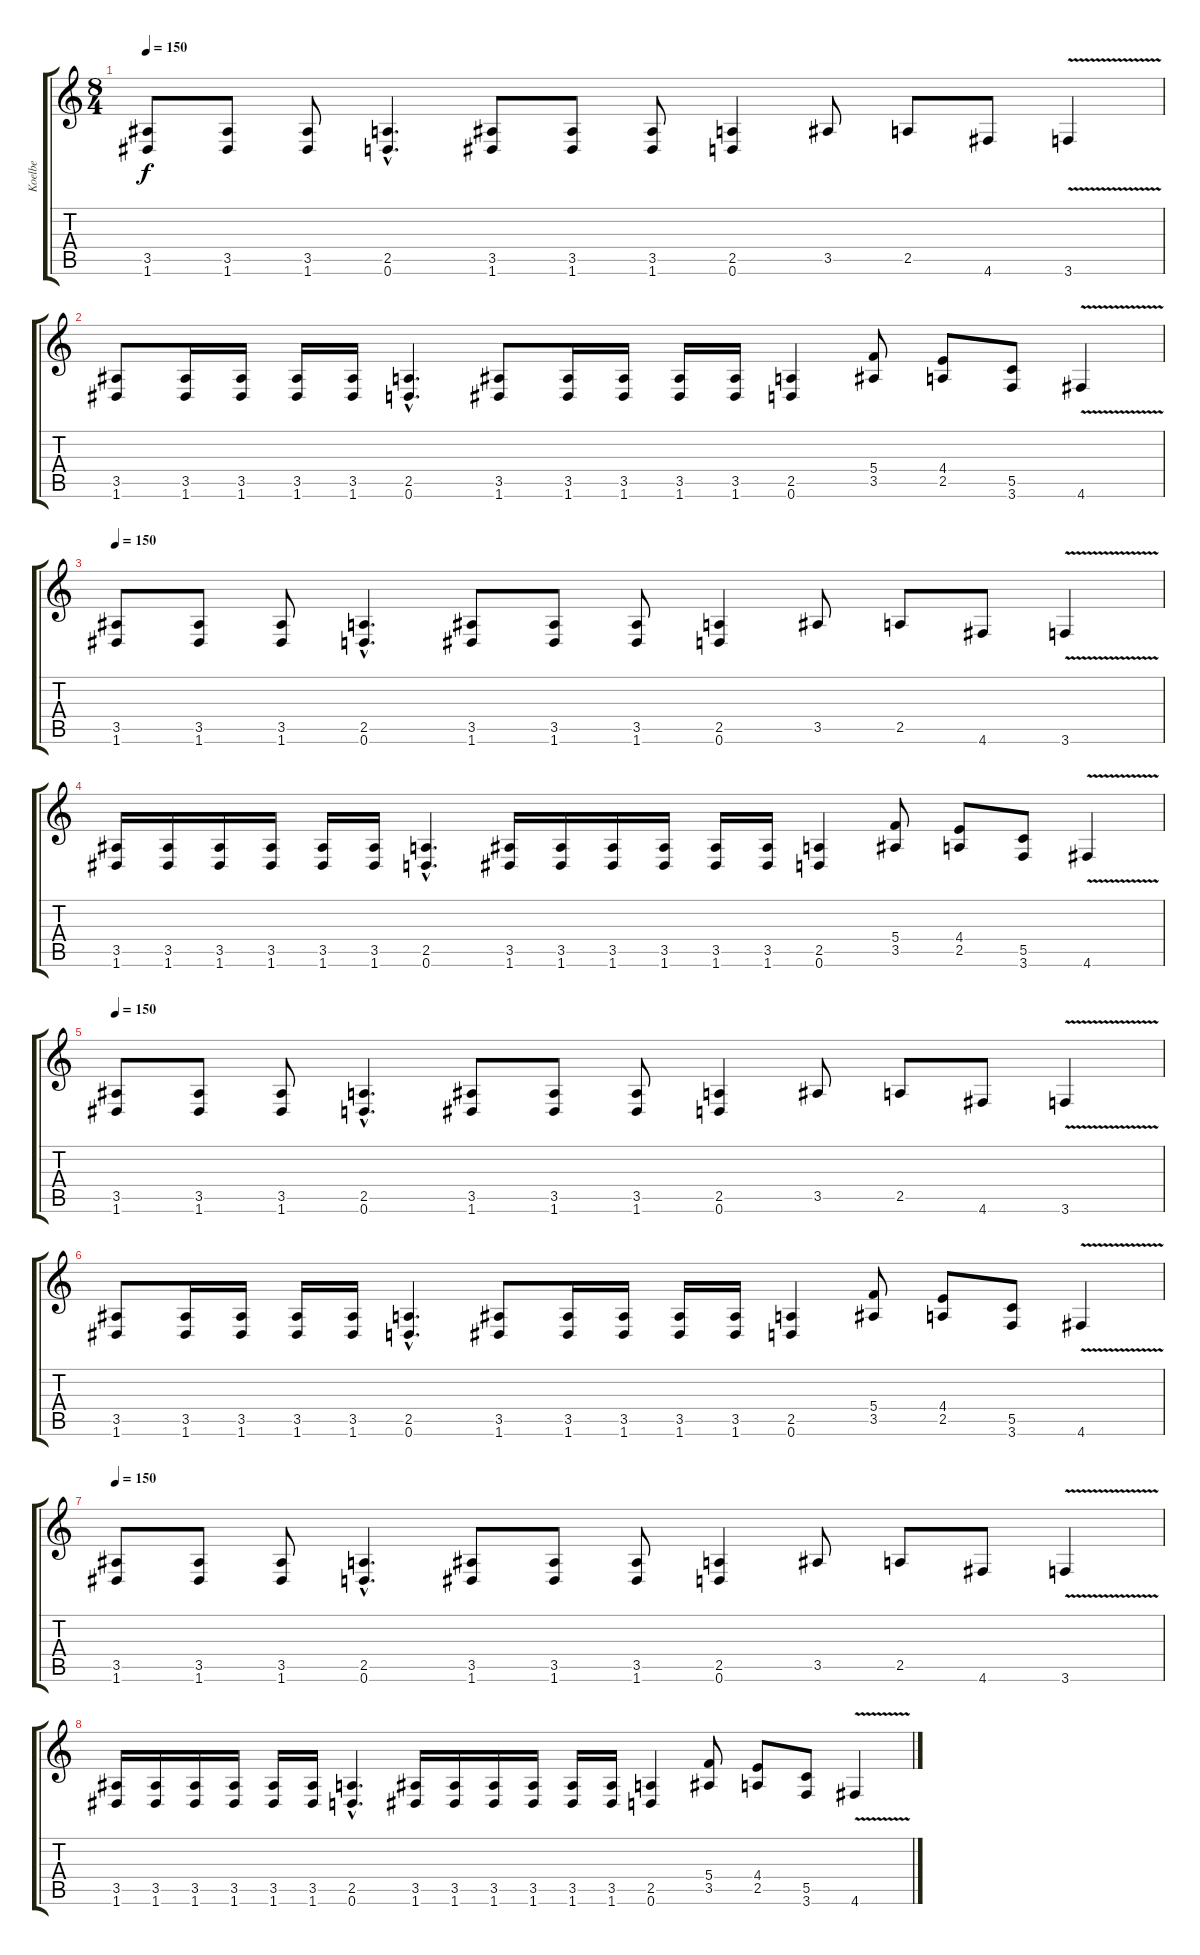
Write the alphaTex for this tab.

\track ("Koelbe" "Koelbe") {instrument distortionguitar}
\staff {score tabs}
\tuning (D4 A3 F3 C3 G2 D2) {hide}
\ts (8 4)
\tempo 150
\clef g2
\ks c
(3.5 1.6).8{dy f} (3.5 1.6).8 (3.5 1.6).8 (2.5{hac} 0.6{hac}).4{d} (3.5 1.6).8 (3.5 1.6).8 (3.5 1.6).8 (2.5 0.6).4 3.5.8 2.5.8 4.6.8 3.6{v}.4 |
(3.5 1.6).8 (3.5 1.6).16 (3.5 1.6).16 (3.5 1.6).16 (3.5 1.6).16 (2.5{hac} 0.6{hac}).4{d} (3.5 1.6).8 (3.5 1.6).16 (3.5 1.6).16 (3.5 1.6).16 (3.5 1.6).16 (2.5 0.6).4 (5.4 3.5).8 (4.4 2.5).8 (5.5 3.6).8 4.6{v}.4 |
\tempo 150
(3.5 1.6).8 (3.5 1.6).8 (3.5 1.6).8 (2.5{hac} 0.6{hac}).4{d} (3.5 1.6).8 (3.5 1.6).8 (3.5 1.6).8 (2.5 0.6).4 3.5.8 2.5.8 4.6.8 3.6{v}.4 |
(3.5 1.6).16 (3.5 1.6).16 (3.5 1.6).16 (3.5 1.6).16 (3.5 1.6).16 (3.5 1.6).16 (2.5{hac} 0.6{hac}).4{d} (3.5 1.6).16 (3.5 1.6).16 (3.5 1.6).16 (3.5 1.6).16 (3.5 1.6).16 (3.5 1.6).16 (2.5 0.6).4 (5.4 3.5).8 (4.4 2.5).8 (5.5 3.6).8 4.6{v}.4 |
\tempo 150
(3.5 1.6).8 (3.5 1.6).8 (3.5 1.6).8 (2.5{hac} 0.6{hac}).4{d} (3.5 1.6).8 (3.5 1.6).8 (3.5 1.6).8 (2.5 0.6).4 3.5.8 2.5.8 4.6.8 3.6{v}.4 |
(3.5 1.6).8 (3.5 1.6).16 (3.5 1.6).16 (3.5 1.6).16 (3.5 1.6).16 (2.5{hac} 0.6{hac}).4{d} (3.5 1.6).8 (3.5 1.6).16 (3.5 1.6).16 (3.5 1.6).16 (3.5 1.6).16 (2.5 0.6).4 (5.4 3.5).8 (4.4 2.5).8 (5.5 3.6).8 4.6{v}.4 |
\tempo 150
(3.5 1.6).8 (3.5 1.6).8 (3.5 1.6).8 (2.5{hac} 0.6{hac}).4{d} (3.5 1.6).8 (3.5 1.6).8 (3.5 1.6).8 (2.5 0.6).4 3.5.8 2.5.8 4.6.8 3.6{v}.4 |
(3.5 1.6).16 (3.5 1.6).16 (3.5 1.6).16 (3.5 1.6).16 (3.5 1.6).16 (3.5 1.6).16 (2.5{hac} 0.6{hac}).4{d} (3.5 1.6).16 (3.5 1.6).16 (3.5 1.6).16 (3.5 1.6).16 (3.5 1.6).16 (3.5 1.6).16 (2.5 0.6).4 (5.4 3.5).8 (4.4 2.5).8 (5.5 3.6).8 4.6{v}.4
